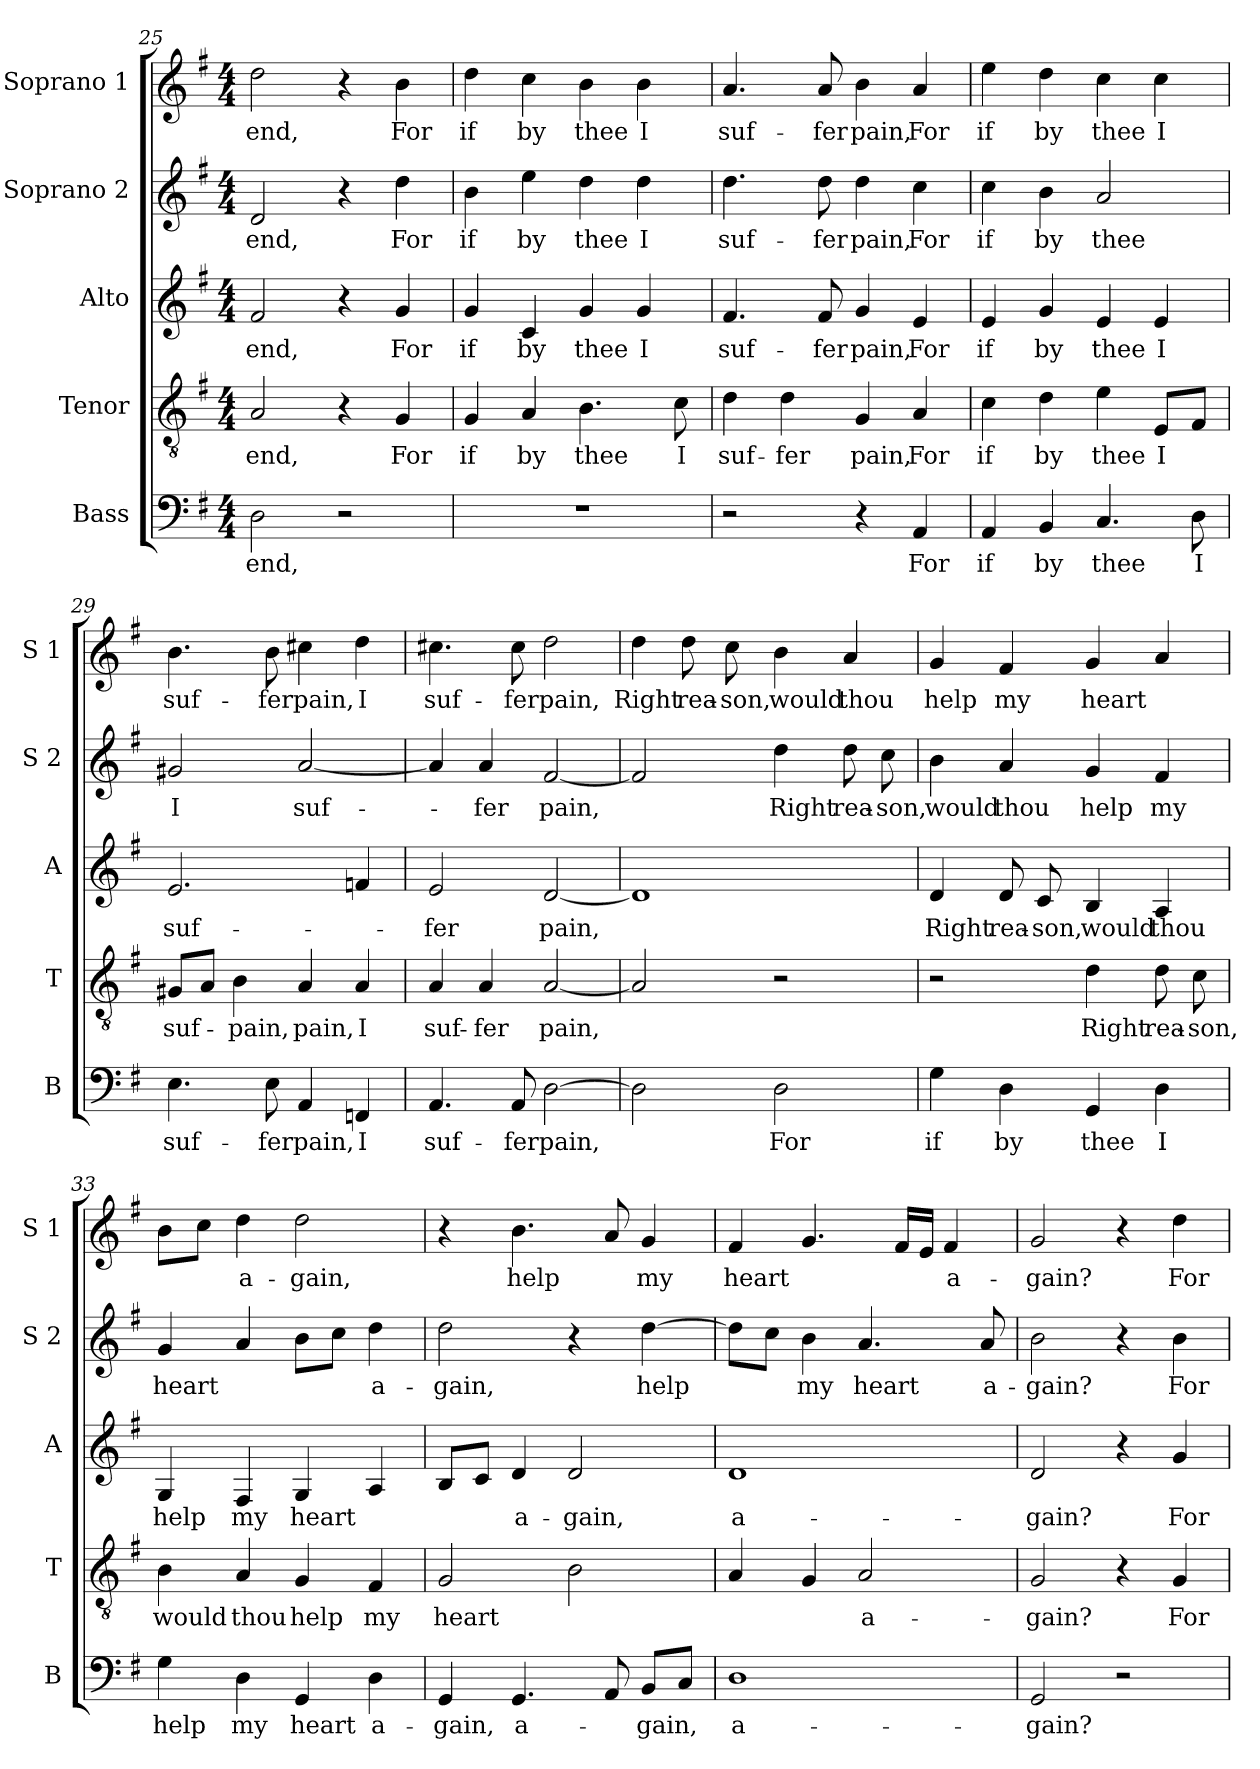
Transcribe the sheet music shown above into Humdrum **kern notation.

**kern	**text	**kern	**text	**kern	**text	**kern	**text	**kern	**text
*part5	*part5	*part4	*part4	*part3	*part3	*part2	*part2	*part1	*part1
*staff5	*staff5	*staff4	*staff4	*staff3	*staff3	*staff2	*staff2	*staff1	*staff1
*I"Bass	*	*I"Tenor	*	*I"Alto	*	*I"Soprano 2	*	*I"Soprano 1	*
*I'B	*	*I'T	*	*I'A	*	*I'S 2	*	*I'S 1	*
*clefF4	*	*clefGv2	*	*clefG2	*	*clefG2	*	*clefG2	*
*k[f#]	*	*k[f#]	*	*k[f#]	*	*k[f#]	*	*k[f#]	*
*G:	*	*G:	*	*G:	*	*G:	*	*G:	*
*M4/4	*	*M4/4	*	*M4/4	*	*M4/4	*	*M4/4	*
=25	=25	=25	=25	=25	=25	=25	=25	=25	=25
!	!LO:LY:b	!	!LO:LY:b	!	!LO:LY:b	!	!LO:LY:b	!	!LO:LY:b
2D\	end,	2A/	end,	2f#/	end,	2d/	end,	2dd\	end,
2r	.	4r	.	4r	.	4r	.	4r	.
!	!	!	!LO:LY:b	!	!LO:LY:b	!	!LO:LY:b	!	!LO:LY:b
.	.	4G/	For	4g/	For	4dd\	For	4b\	For
=26	=26	=26	=26	=26	=26	=26	=26	=26	=26
!	!	!	!LO:LY:b	!	!LO:LY:b	!	!LO:LY:b	!	!LO:LY:b
1r	.	4G/	if	4g/	if	4b\	if	4dd\	if
!	!	!	!LO:LY:b	!	!LO:LY:b	!	!LO:LY:b	!	!LO:LY:b
.	.	4A/	by	4c/	by	4ee\	by	4cc\	by
!	!	!	!LO:LY:b	!	!LO:LY:b	!	!LO:LY:b	!	!LO:LY:b
.	.	4.B\	thee	4g/	thee	4dd\	thee	4b\	thee
!	!	!	!	!	!LO:LY:b	!	!LO:LY:b	!	!LO:LY:b
.	.	.	.	4g/	I	4dd\	I	4b\	I
!	!	!	!LO:LY:b	!	!	!	!	!	!
.	.	8c\	I	.	.	.	.	.	.
=27	=27	=27	=27	=27	=27	=27	=27	=27	=27
!	!	!	!LO:LY:b	!	!LO:LY:b	!	!LO:LY:b	!	!LO:LY:b
2r	.	4d\	suf-	4.f#/	suf-	4.dd\	suf-	4.a/	suf-
!	!	!	!LO:LY:b	!	!	!	!	!	!
.	.	4d\	-fer	.	.	.	.	.	.
!	!	!	!	!	!LO:LY:b	!	!LO:LY:b	!	!LO:LY:b
.	.	.	.	8f#/	-fer	8dd\	-fer	8a/	-fer
!	!	!	!LO:LY:b	!	!LO:LY:b	!	!LO:LY:b	!	!LO:LY:b
4r	.	4G/	pain,	4g/	pain,	4dd\	pain,	4b\	pain,
!	!LO:LY:b	!	!LO:LY:b	!	!LO:LY:b	!	!LO:LY:b	!	!LO:LY:b
4AA/	For	4A/	For	4e/	For	4cc\	For	4a/	For
=28	=28	=28	=28	=28	=28	=28	=28	=28	=28
!	!LO:LY:b	!	!LO:LY:b	!	!LO:LY:b	!	!LO:LY:b	!	!LO:LY:b
4AA/	if	4c\	if	4e/	if	4cc\	if	4ee\	if
!	!LO:LY:b	!	!LO:LY:b	!	!LO:LY:b	!	!LO:LY:b	!	!LO:LY:b
4BB/	by	4d\	by	4g/	by	4b\	by	4dd\	by
!	!LO:LY:b	!	!LO:LY:b	!	!LO:LY:b	!	!LO:LY:b	!	!LO:LY:b
4.C/	thee	4e\	thee	4e/	thee	2a/	thee	4cc\	thee
!	!	!	!LO:LY:b	!	!LO:LY:b	!	!	!	!LO:LY:b
.	.	8E/L	I	4e/	I	.	.	4cc\	I
!	!LO:LY:b	!	!	!	!	!	!	!	!
8D\	I	8F#/J	.	.	.	.	.	.	.
!!LO:LB:g=z
=29	=29	=29	=29	=29	=29	=29	=29	=29	=29
!	!LO:LY:b	!	!LO:LY:b	!	!LO:LY:b	!	!LO:LY:b	!	!LO:LY:b
4.E\	suf-	8G#X/L	suf-	2.e/	suf-	2g#X/	I	4.b\	suf-
.	.	8A/J	.	.	.	.	.	.	.
!	!	!	!LO:LY:b	!	!	!	!	!	!
.	.	4B\	-pain,	.	.	.	.	.	.
!	!LO:LY:b	!	!	!	!	!	!	!	!LO:LY:b
8E\	-fer	.	.	.	.	.	.	8b\	-fer
!	!LO:LY:b	!	!LO:LY:b	!	!	!	!LO:LY:b	!	!LO:LY:b
4AA/	pain,	4A/	pain,	.	.	[2a/	suf-	4cc#X\	pain,
!	!LO:LY:b	!	!LO:LY:b	!	!	!	!	!	!LO:LY:b
4FFn/	I	4A/	I	4fn/	.	.	.	4dd\	I
=30	=30	=30	=30	=30	=30	=30	=30	=30	=30
!	!LO:LY:b	!	!LO:LY:b	!	!LO:LY:b	!	!	!	!LO:LY:b
4.AA/	suf-	4A/	suf-	2e/	-fer	4a/]	.	4.cc#X\	suf-
!	!	!	!LO:LY:b	!	!	!	!LO:LY:b	!	!
.	.	4A/	-fer	.	.	4a/	-fer	.	.
!	!LO:LY:b	!	!	!	!	!	!	!	!LO:LY:b
8AA/	-fer	.	.	.	.	.	.	8cc#\	-fer
!	!LO:LY:b	!	!LO:LY:b	!	!LO:LY:b	!	!LO:LY:b	!	!LO:LY:b
[2D\	pain,	[2A/	pain,	[2d/	pain,	[2f#/	pain,	2dd\	pain,
=31	=31	=31	=31	=31	=31	=31	=31	=31	=31
!	!	!	!	!	!	!	!	!	!LO:LY:b
2D\]	.	2A/]	.	1d]	.	2f#/]	.	4dd\	Right
!	!	!	!	!	!	!	!	!	!LO:LY:b
.	.	.	.	.	.	.	.	8dd\	rea-
!	!	!	!	!	!	!	!	!	!LO:LY:b
.	.	.	.	.	.	.	.	8cc\	-son,
!	!LO:LY:b	!	!	!	!	!	!LO:LY:b	!	!LO:LY:b
2D\	For	2r	.	.	.	4dd\	Right	4b\	would
!	!	!	!	!	!	!	!LO:LY:b	!	!LO:LY:b
.	.	.	.	.	.	8dd\	rea-	4a/	thou
!	!	!	!	!	!	!	!LO:LY:b	!	!
.	.	.	.	.	.	8cc\	-son,	.	.
=32	=32	=32	=32	=32	=32	=32	=32	=32	=32
!	!LO:LY:b	!	!	!	!LO:LY:b	!	!LO:LY:b	!	!LO:LY:b
4G\	if	2r	.	4d/	Right	4b\	would	4g/	help
!	!LO:LY:b	!	!	!	!LO:LY:b	!	!LO:LY:b	!	!LO:LY:b
4D\	by	.	.	8d/	rea-	4a/	thou	4f#/	my
!	!	!	!	!	!LO:LY:b	!	!	!	!
.	.	.	.	8c/	-son,	.	.	.	.
!	!LO:LY:b	!	!LO:LY:b	!	!LO:LY:b	!	!LO:LY:b	!	!LO:LY:b
4GG/	thee	4d\	Right	4B/	would	4g/	help	4g/	heart
!	!LO:LY:b	!	!LO:LY:b	!	!LO:LY:b	!	!LO:LY:b	!	!
4D\	I	8d\	rea-	4A/	thou	4f#/	my	4a/	.
!	!	!	!LO:LY:b	!	!	!	!	!	!
.	.	8c\	-son,	.	.	.	.	.	.
!!LO:LB:g=z
=33	=33	=33	=33	=33	=33	=33	=33	=33	=33
!	!LO:LY:b	!	!LO:LY:b	!	!LO:LY:b	!	!LO:LY:b	!	!
4G\	help	4B\	would	4G/	help	4g/	heart	8b\L	.
.	.	.	.	.	.	.	.	8cc\J	.
!	!LO:LY:b	!	!LO:LY:b	!	!LO:LY:b	!	!	!	!LO:LY:b
4D\	my	4A/	thou	4F#/	my	4a/	.	4dd\	a-
!	!LO:LY:b	!	!LO:LY:b	!	!LO:LY:b	!	!	!	!LO:LY:b
4GG/	heart	4G/	help	4G/	heart	8b\L	.	2dd\	-gain,
.	.	.	.	.	.	8cc\J	.	.	.
!	!LO:LY:b	!	!LO:LY:b	!	!	!	!LO:LY:b	!	!
4D\	a-	4F#/	my	4A/	.	4dd\	a-	.	.
=34	=34	=34	=34	=34	=34	=34	=34	=34	=34
!	!LO:LY:b	!	!LO:LY:b	!	!	!	!LO:LY:b	!	!
4GG/	-gain,	2G/	heart	8B/L	.	2dd\	-gain,	4r	.
.	.	.	.	8c/J	.	.	.	.	.
!	!LO:LY:b	!	!	!	!LO:LY:b	!	!	!	!LO:LY:b
4.GG/	a-	.	.	4d/	a-	.	.	4.b\	help
!	!	!	!	!	!LO:LY:b	!	!	!	!
.	.	2B\	.	2d/	-gain,	4r	.	.	.
8AA/	.	.	.	.	.	.	.	8a/	.
!	!LO:LY:b	!	!	!	!	!	!LO:LY:b	!	!LO:LY:b
8BB/L	-gain,	.	.	.	.	[4dd\	help	4g/	my
8C/J	.	.	.	.	.	.	.	.	.
=35	=35	=35	=35	=35	=35	=35	=35	=35	=35
!	!LO:LY:b	!	!	!	!LO:LY:b	!	!	!	!LO:LY:b
1D	a-	4A/	.	1d	a-	8dd\L]	.	4f#/	heart
.	.	.	.	.	.	8cc\J	.	.	.
!	!	!	!	!	!	!	!LO:LY:b	!	!
.	.	4G/	.	.	.	4b\	my	4.g/	.
!	!	!	!LO:LY:b	!	!	!	!LO:LY:b	!	!
.	.	2A/	a-	.	.	4.a/	heart	.	.
.	.	.	.	.	.	.	.	16f#/LL	.
.	.	.	.	.	.	.	.	16e/JJ	.
!	!	!	!	!	!	!	!	!	!LO:LY:b
.	.	.	.	.	.	.	.	4f#/	a-
!	!	!	!	!	!	!	!LO:LY:b	!	!
.	.	.	.	.	.	8a/	a-	.	.
=36	=36	=36	=36	=36	=36	=36	=36	=36	=36
!	!LO:LY:b	!	!LO:LY:b	!	!LO:LY:b	!	!LO:LY:b	!	!LO:LY:b
2GG/	-gain?	2G/	gain?	2d/	gain?	2b\	gain?	2g/	-gain?
2r	.	4r	.	4r	.	4r	.	4r	.
!	!	!	!LO:LY:b	!	!LO:LY:b	!	!LO:LY:b	!	!LO:LY:b
.	.	4G/	For	4g/	For	4b\	For	4dd\	For
=	=	=	=	=	=	=	=	=	=
*-	*-	*-	*-	*-	*-	*-	*-	*-	*-
